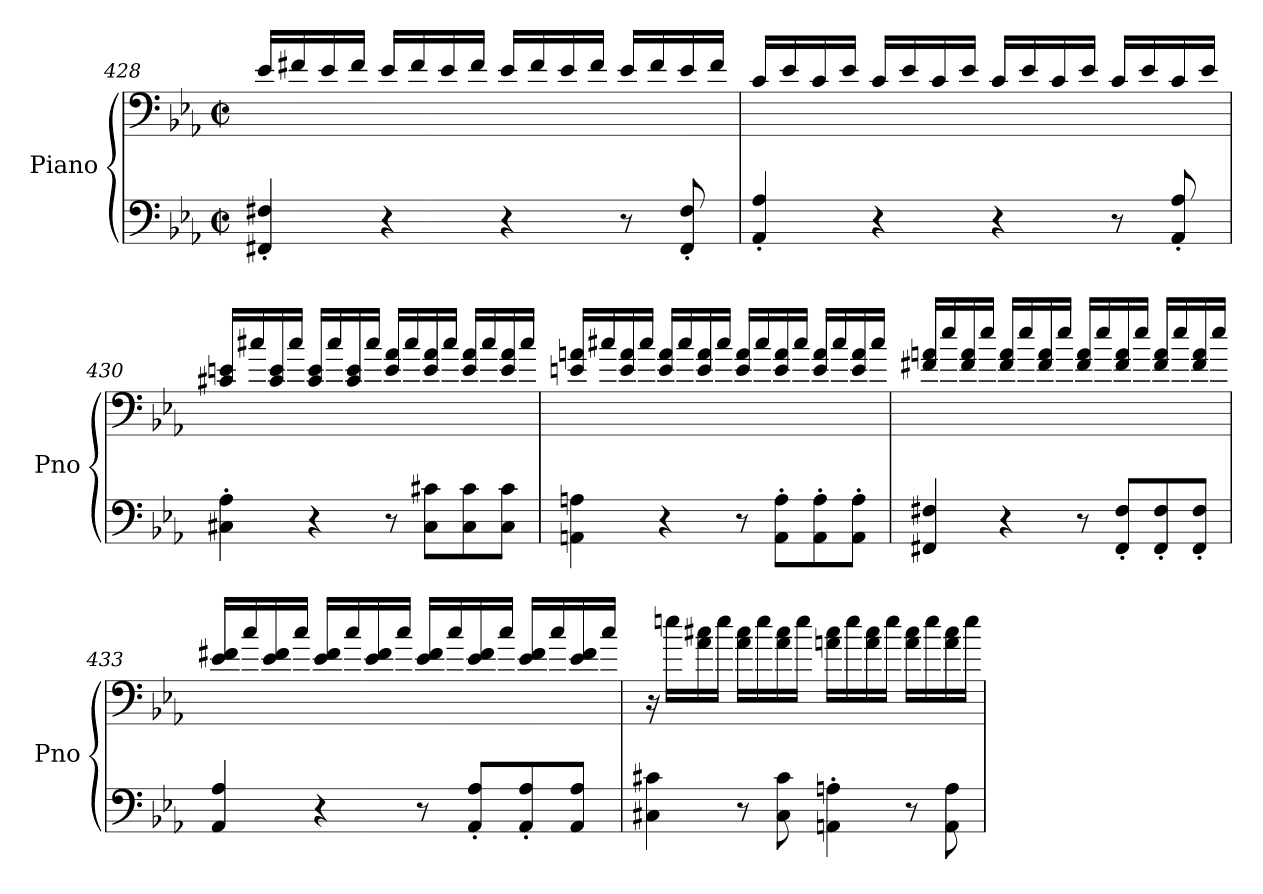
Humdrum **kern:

**kern	**kern
*part1	*part1
*staff2	*staff1
*I"Piano	*
*I'Pno	*
!!LO:LB:g=z
*clefF4	*clefF4
*k[b-e-a-]	*k[b-e-a-]
*M2/2	*M2/2
*met(c|)	*met(c|)
=428	=428
4FF#X/' 4F#X/'	16e-/LL
.	16f#X/
.	16e-/
.	16f#/JJ
4r	16e-/LL
.	16f#/
.	16e-/
.	16f#/JJ
4r	16e-/LL
.	16f#/
.	16e-/
.	16f#/JJ
8r	16e-/LL
.	16f#/
8FF#/' 8F#/'	16e-/
.	16f#/JJ
!!LO:LB:g=z
=429	=429
4AA-/' 4A-/'	16c/LL
.	16e-/
.	16c/
.	16e-/JJ
4r	16c/LL
.	16e-/
.	16c/
.	16e-/JJ
4r	16c/LL
.	16e-/
.	16c/
.	16e-/JJ
8r	16c/LL
.	16e-/
8AA-/' 8A-/'	16c/
.	16e-/JJ
=430	=430
*	*MM130
4C#X\' 4A-\'	16c#X/ 16en/LL
.	16cc#X/
.	16c#/ 16e/
.	16cc#/JJ
4r	16c#/ 16e/LL
.	16cc#/
.	16c#/ 16e/
.	16cc#/JJ
8r	16e/ 16a-/LL
.	16cc#/
8C#\ 8c#X\L	16e/ 16a-/
.	16cc#/JJ
8C#\ 8c#\	16e/ 16a-/LL
.	16cc#/
8C#\ 8c#\J	16e/ 16a-/
.	16cc#/JJ
!!LO:LB:g=z
=431	=431
4AAn\ 4An\	16en/ 16an/LL
.	16cc#X/
.	16e/ 16a/
.	16cc#/JJ
4r	16e/ 16a/LL
.	16cc#/
.	16e/ 16a/
.	16cc#/JJ
8r	16e/ 16a/LL
.	16cc#/
8AA\' 8A\'L	16e/ 16a/
.	16cc#/JJ
8AA\' 8A\'	16e/ 16a/LL
.	16cc#/
8AA\' 8A\'J	16e/ 16a/
.	16cc#/JJ
!!LO:PB:g=z
=432	=432
4FF#X/ 4F#X/	16f#X/ 16an/LL
.	16ee-/
.	16f#/ 16a/
.	16ee-/JJ
4r	16f#/ 16a/LL
.	16ee-/
.	16f#/ 16a/
.	16ee-/JJ
8r	16f#/ 16a/LL
.	16ee-/
8FF#/' 8F#/'L	16f#/ 16a/
.	16ee-/JJ
8FF#/' 8F#/'	16f#/ 16a/LL
.	16ee-/
8FF#/' 8F#/'J	16f#/ 16a/
.	16ee-/JJ
!!LO:LB:g=z
=433	=433
4AA-/ 4A-/	16e-/ 16f#X/LL
.	16cc/
.	16e-/ 16f#/
.	16cc/JJ
4r	16e-/ 16f#/LL
.	16cc/
.	16e-/ 16f#/
.	16cc/JJ
8r	16e-/ 16f#/LL
.	16cc/
8AA-/' 8A-/'L	16e-/ 16f#/
.	16cc/JJ
8AA-/' 8A-/'	16e-/ 16f#/LL
.	16cc/
8AA-/ 8A-/J	16e-/ 16f#/
.	16cc/JJ
!!LO:LB:g=z
=434	=434
*	*MM140
4C#X\ 4c#X\	16r
.	16een\LL
.	16a-\ 16cc#X\
.	16ee\JJ
8r	16a-\ 16cc#\LL
.	16ee\
8C#\ 8c#\	16a-\ 16cc#\
.	16ee\JJ
4AAn\' 4An\'	16an\ 16cc#\LL
.	16ee\
.	16a\ 16cc#\
.	16ee\JJ
8r	16a\ 16cc#\LL
.	16ee\
8AA\ 8A\	16a\ 16cc#\
.	16ee\JJ
=	=
*-	*-
